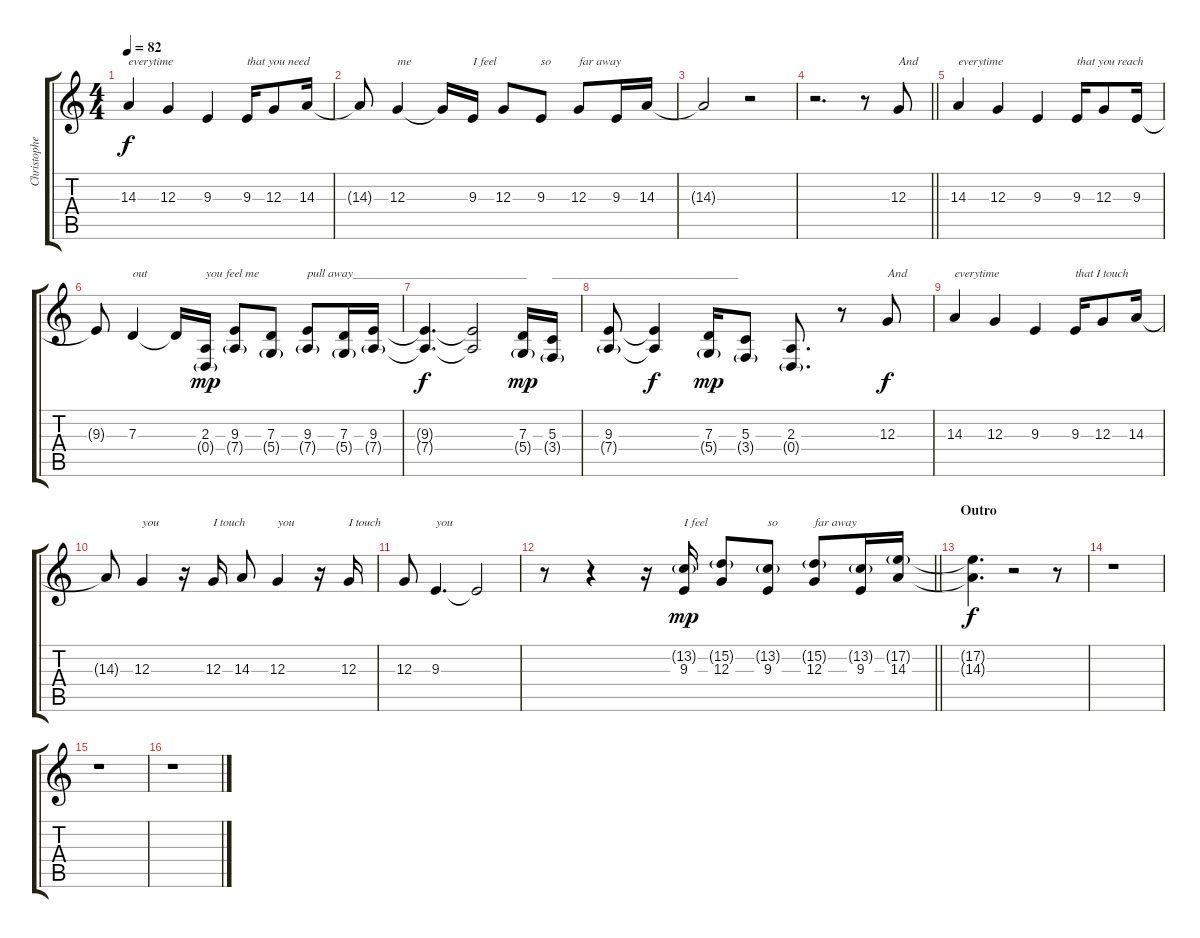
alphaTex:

\track ("Christopher Hall (Vocals)" "Christophe") {instrument violin}
\staff {score tabs}
\tuning (E4 B3 G3 D3 A2 D2) {hide}
\ts (4 4)
\tempo 82
\clef g2
\ks c
14.3.4{txt "everytime" dy f} 12.3.4 9.3.4 9.3.16{txt "that you need"} 12.3.8 14.3.16 |
14.3{t}.8 12.3.4{txt "me"} 12.3{t}.16 9.3.16{txt "I feel"} 12.3.8 9.3.8{txt "so"} 12.3.8{txt "far away"} 9.3.16 14.3.16 |
14.3{t}.2 r.2 |
\barLineRight lightlight
r.2{d} r.8 12.3.8{txt "And"} |
14.3.4{txt "everytime"} 12.3.4 9.3.4 9.3.16{txt "that you reach"} 12.3.8 9.3.16 |
9.3{t}.8 7.3.4{txt "out"} 7.3{t}.16 (2.3 0.4{g}).16{txt "you feel me" dy mp} (9.3 7.4{g}).8 (7.3 5.4{g}).8 (9.3 7.4{g}).8{txt "pull away_____________________________"} (7.3 5.4{g}).16 (9.3 7.4{g}).16 |
(9.3{t} 7.4{t}).4{d dy f} (9.3{t} 7.4{t}).2 (7.3 5.4{g}).16{dy mp} (5.3 3.4{g}).16{txt "_______________________________"} |
(9.3 7.4{g}).8 (9.3{t} 7.4{t}).4{dy f} (7.3 5.4{g}).16{dy mp} (5.3 3.4{g}).8 (2.3 0.4{g}).8{d} r.8 12.3.8{txt "And" dy f} |
14.3.4{txt "everytime"} 12.3.4 9.3.4 9.3.16{txt "that I touch"} 12.3.8 14.3.16 |
14.3{t}.8 12.3.4{txt "you"} r.16 12.3.16{txt "I touch"} 14.3.8 12.3.4{txt "you"} r.16 12.3.16{txt "I touch"} |
12.3.8 9.3.4{d txt "you"} 9.3{t}.2 |
\barLineRight lightlight
r.8 r.4 r.16 (13.2{g} 9.3).16{txt "I feel" dy mp} (15.2{g} 12.3).8 (13.2{g} 9.3).8{txt "so"} (15.2{g} 12.3).8{txt "far away"} (13.2{g} 9.3).16 (17.2{g} 14.3).16 |
\section ("" "Outro")
(17.2{t} 14.3{t}).4{d dy f} r.2 r.8 |
r.1 |
r.1 |
r.1
